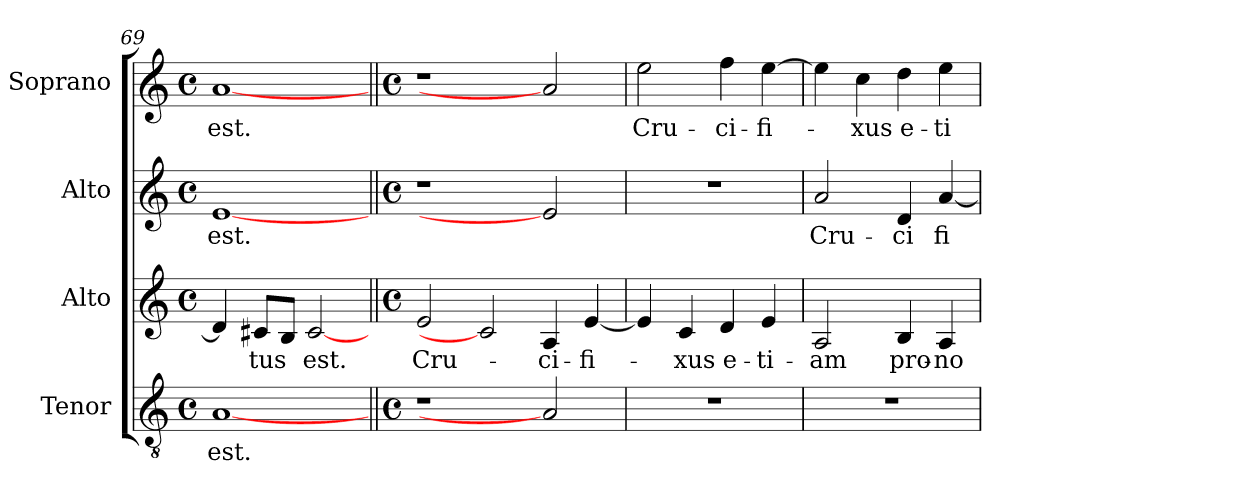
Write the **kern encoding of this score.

**kern	**text	**kern	**text	**kern	**text	**kern	**text
*part4	*part4	*part3	*part3	*part2	*part2	*part1	*part1
*staff4	*staff4	*staff3	*staff3	*staff2	*staff2	*staff1	*staff1
*I"Tenor	*	*I"Alto	*	*I"Alto	*	*I"Soprano	*
*I'T.	*	*I'A.	*	*I'A.	*	*I'S.	*
*clefGv2	*	*clefG2	*	*clefG2	*	*clefG2	*
*ITrd7c12	*	*	*	*	*	*	*
*k[]	*	*k[]	*	*k[]	*	*k[]	*
*C:	*	*C:	*	*C:	*	*C:	*
*M4/4	*	*M4/4	*	*M4/4	*	*M4/4	*
*met(c)	*	*met(c)	*	*met(c)	*	*met(c)	*
=69	=69	=69	=69	=69	=69	=69	=69
!	!LO:LY:b:color=#000000	!	!	!	!	!	!
!	!	!	!	!	!LO:LY:b:color=#000000	!	!
!	!	!	!	!	!	!	!LO:LY:b:color=#000000
[1AAi	est.	4di/]	.	[1ei	est.	[1ai	est.
!	!	!	!LO:LY:b:color=#000000	!	!	!	!
.	.	8c#Xi/L	-tus	.	.	.	.
.	.	8Bi/J	.	.	.	.	.
!	!	!	!LO:LY:b:color=#000000	!	!	!	!
.	.	[2c#i	est.	.	.	.	.
!!LO:PB:g=z
=70||	=70||	=70||	=70||	=70||	=70||	=70||	=70||
*M4/4	*	*M4/4	*	*M4/4	*	*M4/4	*
*met(c)	*	*met(c)	*	*met(c)	*	*met(c)	*
!	!	!	!LO:LY:b:color=#000000	!	!	!	!
1r	.	2ei/	Cru-	1r	.	1r	.
.	.	2c#i]	.	.	.	.	.
!	!	!	!LO:LY:b:color=#000000	!	!	!	!
2AAi]	.	4Ai/	-ci-	2ei]	.	2ai]	.
!	!	!	!LO:LY:b:color=#000000	!	!	!	!
.	.	[4ei/	-fi-	.	.	.	.
=71	=71	=71	=71	=71	=71	=71	=71
!	!	!	!	!	!	!	!LO:LY:b:color=#000000
1r	.	4ei/]	.	1r	.	2eei\	Cru-
!	!	!	!LO:LY:b:color=#000000	!	!	!	!
.	.	4ci/	-xus	.	.	.	.
!	!	!	!LO:LY:b:color=#000000	!	!	!	!
!	!	!	!	!	!	!	!LO:LY:b:color=#000000
.	.	4di/	e-	.	.	4ffi\	-ci-
!	!	!	!LO:LY:b:color=#000000	!	!	!	!
!	!	!	!	!	!	!	!LO:LY:b:color=#000000
.	.	4ei/	-ti-	.	.	[4eei\	-fi-
=72	=72	=72	=72	=72	=72	=72	=72
!	!	!	!LO:LY:b:color=#000000	!	!	!	!
!	!	!	!	!	!LO:LY:b:color=#000000	!	!
1r	.	2Ai/	-am	2ai/	Cru-	4eei\]	.
!	!	!	!	!	!	!	!LO:LY:b:color=#000000
.	.	.	.	.	.	4cci\	-xus
!	!	!	!LO:LY:b:color=#000000	!	!	!	!
!	!	!	!	!	!LO:LY:b:color=#000000	!	!
!	!	!	!	!	!	!	!LO:LY:b:color=#000000
.	.	4Bi/	pro-	4di/	-ci	4ddi\	e-
!	!	!	!LO:LY:b:color=#000000	!	!	!	!
!	!	!	!	!	!LO:LY:b:color=#000000	!	!
!	!	!	!	!	!	!	!LO:LY:b:color=#000000
.	.	4Ai/	-no-	[4ai/	fi-	4eei\	-ti-
=	=	=	=	=	=	=	=
*-	*-	*-	*-	*-	*-	*-	*-
